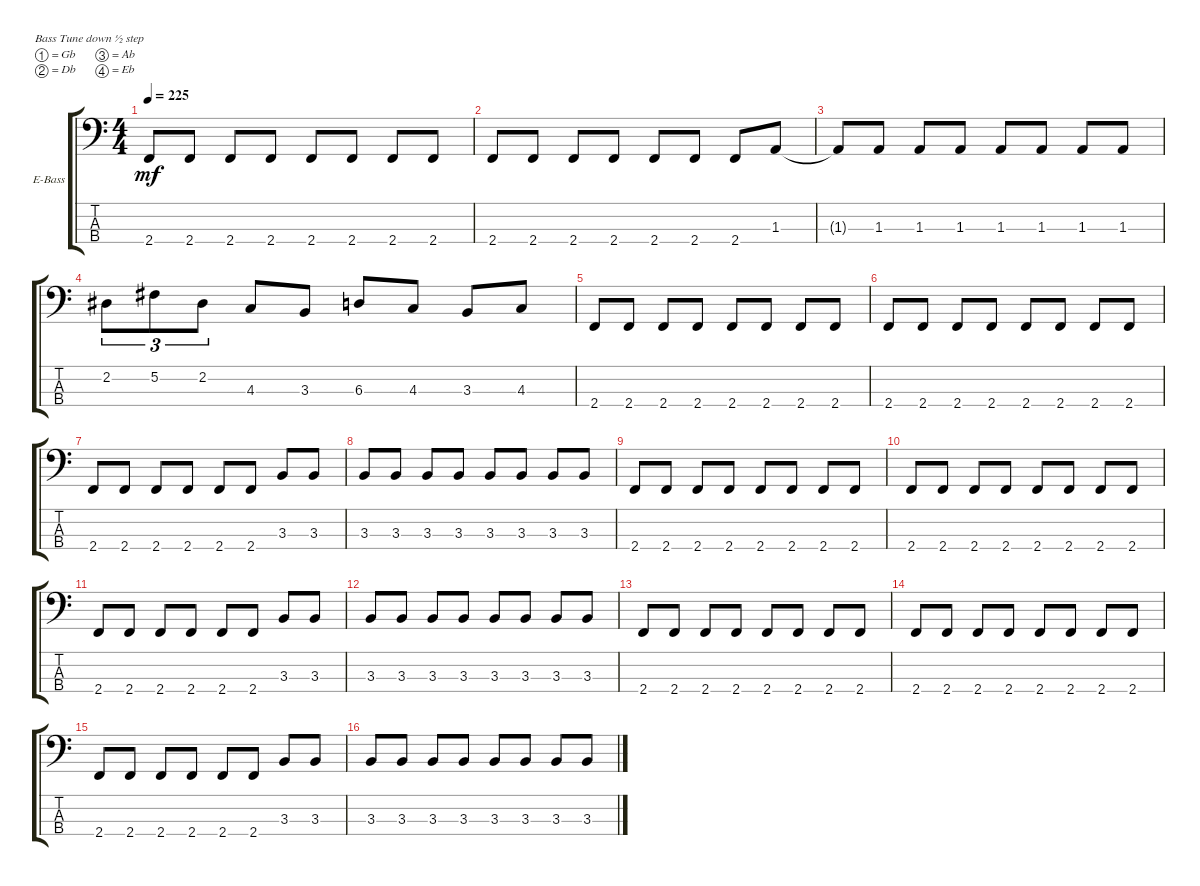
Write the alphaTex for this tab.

\bracketExtendMode groupsimilarinstruments
\firstSystemTrackNameOrientation horizontal
\otherSystemsTrackNameOrientation horizontal
\track ("Electric Bass" "E-Bass") {instrument electricbassfinger}
\staff {score tabs}
\tuning (Gb2 Db2 Ab1 Eb1)
\ts (4 4)
\tempo 225
\clef f4
\ks c
2.4{t}.8{dy mf} 2.4.8 2.4.8 2.4.8 2.4.8 2.4.8 2.4.8 2.4.8 |
2.4.8 2.4.8 2.4.8 2.4.8 2.4.8 2.4.8 2.4.8 1.3.8 |
1.3{t}.8 1.3.8 1.3.8 1.3.8 1.3.8 1.3.8 1.3.8 1.3.8 |
2.2.8{tu (3 2)} 5.2.8{tu (3 2)} 2.2.8{tu (3 2)} 4.3.8 3.3.8 6.3.8 4.3.8 3.3.8 4.3.8 |
2.4.8 2.4.8 2.4.8 2.4.8 2.4.8 2.4.8 2.4.8 2.4.8 |
2.4.8 2.4.8 2.4.8 2.4.8 2.4.8 2.4.8 2.4.8 2.4.8 |
2.4.8 2.4.8 2.4.8 2.4.8 2.4.8 2.4.8 3.3.8 3.3.8 |
3.3.8 3.3.8 3.3.8 3.3.8 3.3.8 3.3.8 3.3.8 3.3.8 |
2.4.8 2.4.8 2.4.8 2.4.8 2.4.8 2.4.8 2.4.8 2.4.8 |
2.4.8 2.4.8 2.4.8 2.4.8 2.4.8 2.4.8 2.4.8 2.4.8 |
2.4.8 2.4.8 2.4.8 2.4.8 2.4.8 2.4.8 3.3.8 3.3.8 |
3.3.8 3.3.8 3.3.8 3.3.8 3.3.8 3.3.8 3.3.8 3.3.8 |
2.4.8 2.4.8 2.4.8 2.4.8 2.4.8 2.4.8 2.4.8 2.4.8 |
2.4.8 2.4.8 2.4.8 2.4.8 2.4.8 2.4.8 2.4.8 2.4.8 |
2.4.8 2.4.8 2.4.8 2.4.8 2.4.8 2.4.8 3.3.8 3.3.8 |
3.3.8 3.3.8 3.3.8 3.3.8 3.3.8 3.3.8 3.3.8 3.3.8
